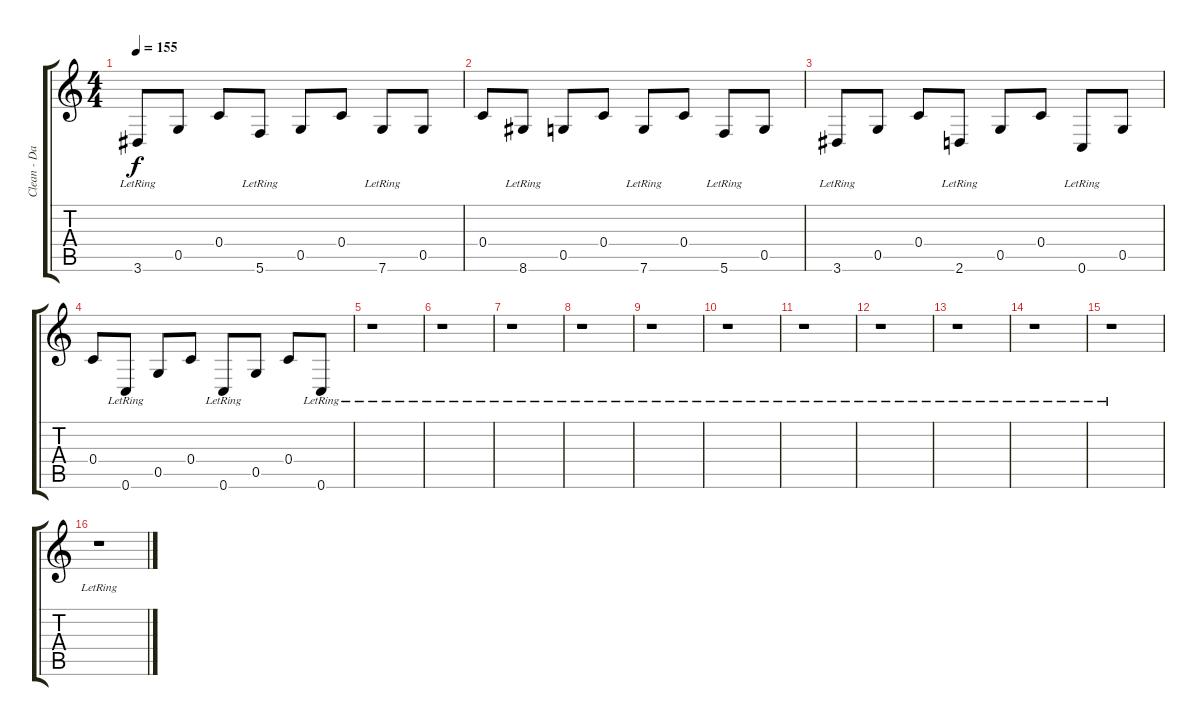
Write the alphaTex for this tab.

\track ("Clean - Daron" "Clean - Da") {instrument electricguitarclean}
\staff {score tabs}
\tuning (D4 A3 F3 C3 G2 C2) {hide}
\ts (4 4)
\tempo 155
\clef g2
\ks c
3.6{lr}.8{dy f} 0.5.8 0.4.8 5.6{lr}.8 0.5.8 0.4.8 7.6{lr}.8 0.5.8 |
0.4.8 8.6{lr}.8 0.5.8 0.4.8 7.6{lr}.8 0.4.8 5.6{lr}.8 0.5.8 |
3.6{lr}.8 0.5.8 0.4.8 2.6{lr}.8 0.5.8 0.4.8 0.6{lr}.8 0.5.8 |
0.4.8 0.6{lr}.8 0.5.8 0.4.8 0.6{lr}.8 0.5.8 0.4.8 0.6{lr}.8 |
r.1 |
r.1 |
r.1 |
r.1 |
r.1 |
r.1 |
r.1 |
r.1 |
r.1 |
r.1 |
r.1 |
r.1
